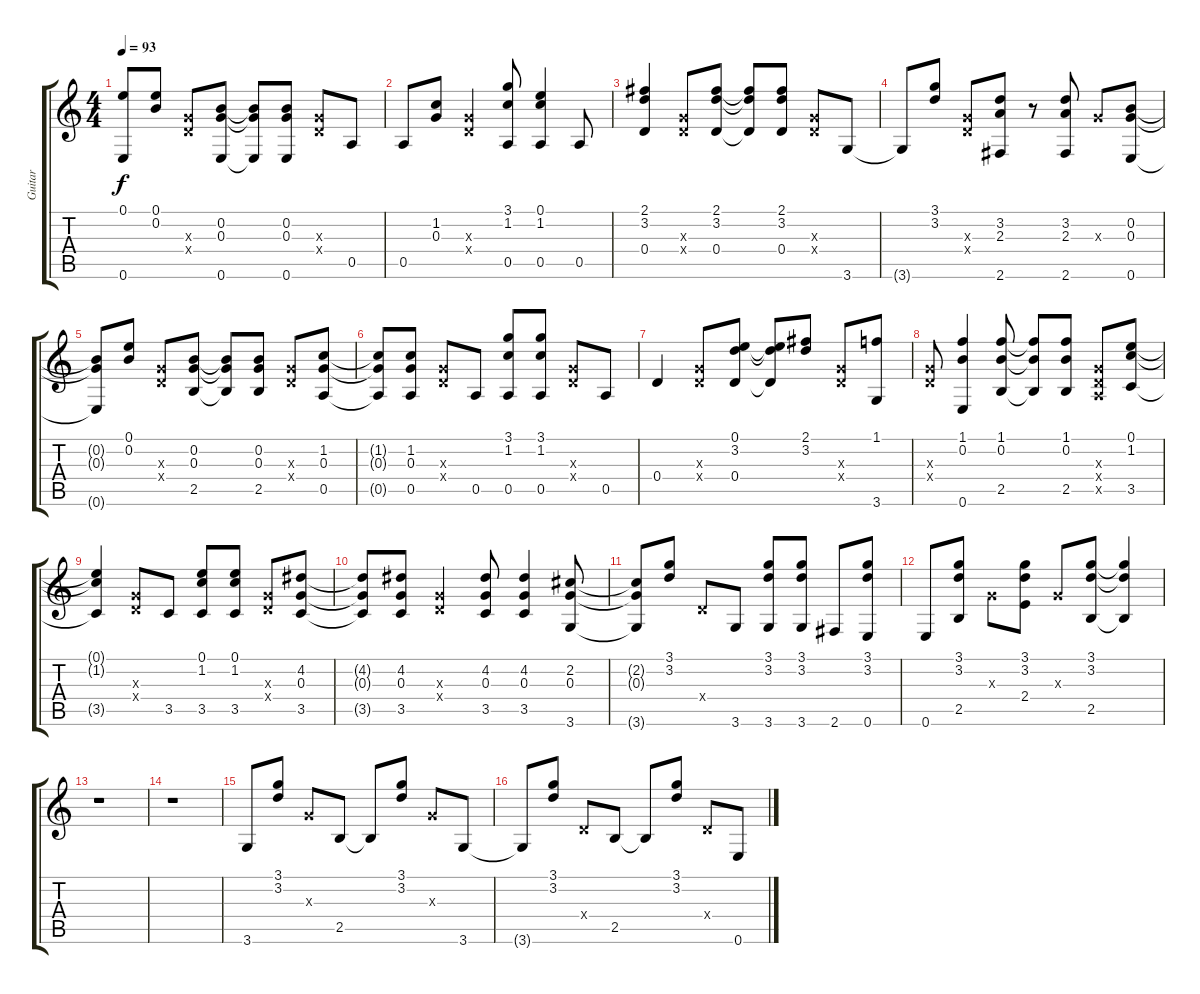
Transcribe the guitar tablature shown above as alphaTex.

\track ("Guitar" "Guitar") {instrument acousticguitarsteel}
\staff {score tabs}
\tuning (E4 B3 G3 D3 A2 E2) {hide}
\ts (4 4)
\tempo 93
\clef g2
\ks c
(0.1{t} 0.6{t}).8{dy f} (0.1 0.2).8 (0.3{x} 0.4{x}).8 (0.2 0.3 0.6).8 (0.2{t} 0.3{t} 0.6{t}).8 (0.2 0.3 0.6).8 (0.3{x} 0.4{x}).8 0.5.8 |
0.5.8 (1.2 0.3).8 (0.3{x} 0.4{x}).4 (3.1 1.2 0.5).8 (0.1 1.2 0.5).4 0.5.8 |
(2.1 3.2 0.4).4 (0.3{x} 0.4{x}).8 (2.1 3.2 0.4).8 (2.1{t} 3.2{t} 0.4{t}).8 (2.1 3.2 0.4).8 (0.3{x} 0.4{x}).8 3.6.8 |
3.6{t}.8 (3.1 3.2).8 (0.3{x} 0.4{x}).8 (3.2 2.3 2.6).8 r.8 (3.2 2.3 2.6).8 0.3{x}.8 (0.2 0.3 0.6).8 |
(0.2{t} 0.3{t} 0.6{t}).8 (0.1 0.2).8 (0.3{x} 0.4{x}).8 (0.2 0.3 2.5).8 (0.2{t} 0.3{t} 2.5{t}).8 (0.2 0.3 2.5).8 (0.3{x} 0.4{x}).8 (1.2 0.3 0.5).8 |
(1.2{t} 0.3{t} 0.5{t}).8 (1.2 0.3 0.5).8 (0.3{x} 0.4{x}).8 0.5.8 (3.1 1.2 0.5).8 (3.1 1.2 0.5).8 (0.3{x} 0.4{x}).8 0.5.8 |
0.4.4 (0.3{x} 0.4{x}).8 (0.1 3.2 0.4).8 (0.1{t} 3.2{t} 0.4{t}).8 (2.1 3.2).8 (0.3{x} 0.4{x}).8 (1.1 3.6).8 |
(0.3{x} 0.4{x}).8 (1.1 0.2 0.6).4 (1.1 0.2 2.5).8 (1.1{t} 0.2{t} 2.5{t}).8 (1.1 0.2 2.5).8 (0.3{x} 0.4{x} 0.5{x}).8 (0.1 1.2 3.5).8 |
(0.1{t} 1.2{t} 3.5{t}).4 (0.3{x} 0.4{x}).8 3.5.8 (0.1 1.2 3.5).8 (0.1 1.2 3.5).8 (0.3{x} 0.4{x}).8 (4.2 0.3 3.5).8 |
(4.2{t} 0.3{t} 3.5{t}).8 (4.2 0.3 3.5).8 (0.3{x} 0.4{x}).4 (4.2 0.3 3.5).8 (4.2 0.3 3.5).4 (2.2 0.3 3.6).8 |
(2.2{t} 0.3{t} 3.6{t}).8 (3.1 3.2).8 0.4{x}.8 3.6.8 (3.1 3.2 3.6).8 (3.1 3.2 3.6).8 2.6.8 (3.1 3.2 0.6).8 |
0.6.8 (3.1 3.2 2.5).8 0.3{x}.8 (3.1 3.2 2.4).8 0.3{x}.8 (3.1 3.2 2.5).8 (3.1{t} 3.2{t} 2.5{t}).4 |
r.1 |
r.1 |
3.6.8 (3.1 3.2).8 0.3{x}.8 2.5.8 2.5{t}.8 (3.1 3.2).8 0.3{x}.8 3.6.8 |
3.6{t}.8 (3.1 3.2).8 0.4{x}.8 2.5.8 2.5{t}.8 (3.1 3.2).8 0.4{x}.8 0.6.8
